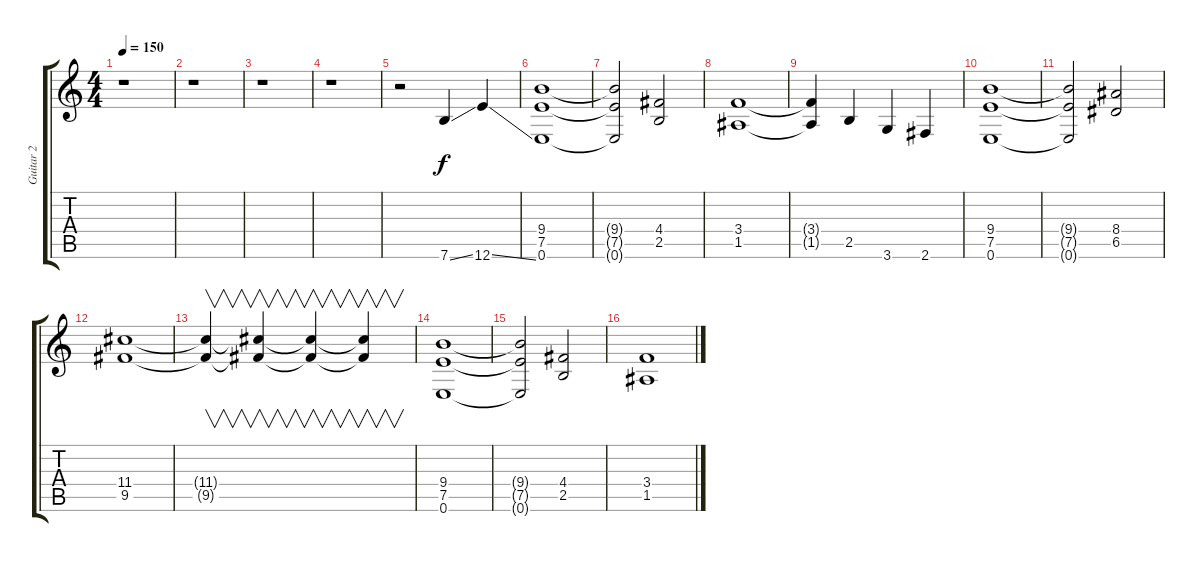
\track ("Guitar 2" "Guitar 2") {instrument overdrivenguitar}
\staff {score tabs}
\tuning (E4 B3 G3 D3 A2 E2) {hide}
\ts (4 4)
\tempo 150
\clef g2
\ks c
r.1{dy f instrument overdrivenguitar} |
r.1 |
r.1 |
r.1 |
r.2 7.6{ss}.4 12.6{ss}.4 |
(9.4 7.5 0.6).1 |
(9.4{t} 7.5{t} 0.6{t}).2 (4.4 2.5).2 |
(3.4 1.5).1 |
(3.4{t} 1.5{t}).4 2.5.4 3.6.4 2.6.4 |
(9.4 7.5 0.6).1 |
(9.4{t} 7.5{t} 0.6{t}).2 (8.4 6.5).2 |
(11.4 9.5).1 |
(11.4{t} 9.5{t}).4{v} (11.4{t} 9.5{t}).4{v} (11.4{t} 9.5{t}).4{v} (11.4{t} 9.5{t}).4{v} |
(9.4 7.5 0.6).1 |
(9.4{t} 7.5{t} 0.6{t}).2 (4.4 2.5).2 |
(3.4 1.5).1
